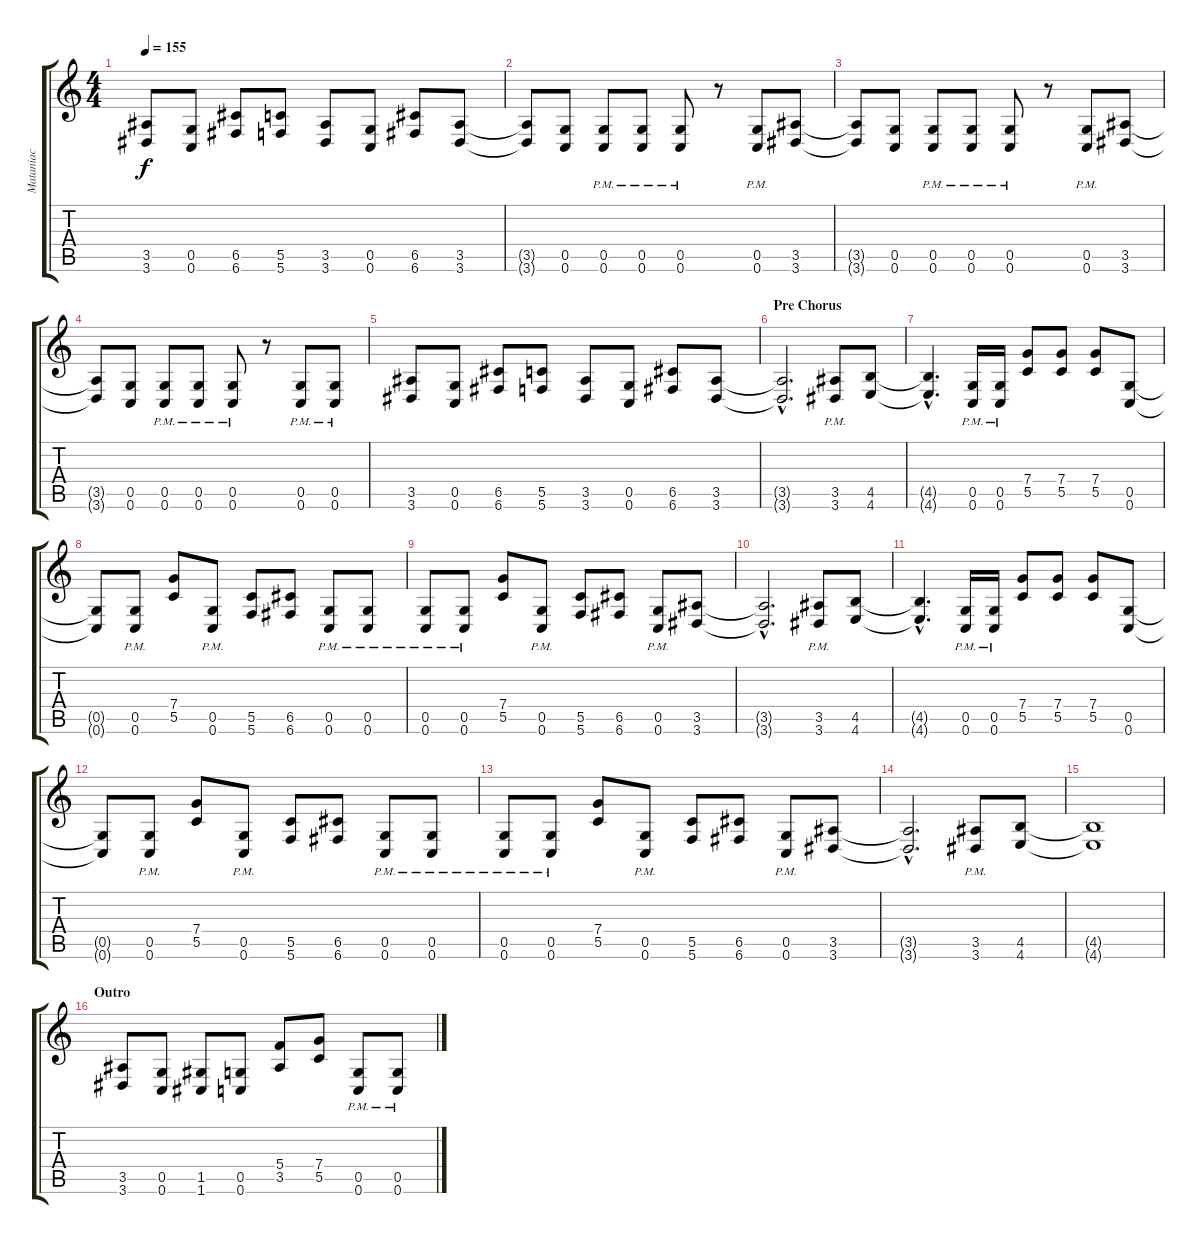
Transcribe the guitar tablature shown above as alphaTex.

\track ("Mataniac" "Mataniac") {instrument distortionguitar}
\staff {score tabs}
\tuning (D4 A3 F3 C3 G2 C2) {hide}
\ts (4 4)
\tempo 155
\clef g2
\ks c
(3.5 3.6).8{dy f} (0.5 0.6).8 (6.5 6.6).8 (5.5 5.6).8 (3.5 3.6).8 (0.5 0.6).8 (6.5 6.6).8 (3.5 3.6).8 |
(3.5{t} 3.6{t}).8 (0.5 0.6).8 (0.5{pm} 0.6{pm}).8 (0.5{pm} 0.6{pm}).8 (0.5{pm} 0.6{pm}).8 r.8 (0.5{pm} 0.6{pm}).8 (3.5 3.6).8 |
(3.5{t} 3.6{t}).8 (0.5 0.6).8 (0.5{pm} 0.6{pm}).8 (0.5{pm} 0.6{pm}).8 (0.5{pm} 0.6{pm}).8 r.8 (0.5{pm} 0.6{pm}).8 (3.5 3.6).8 |
(3.5{t} 3.6{t}).8 (0.5 0.6).8 (0.5{pm} 0.6{pm}).8 (0.5{pm} 0.6{pm}).8 (0.5{pm} 0.6{pm}).8 r.8 (0.5{pm} 0.6{pm}).8 (0.5{pm} 0.6{pm}).8 |
(3.5 3.6).8 (0.5 0.6).8 (6.5 6.6).8 (5.5 5.6).8 (3.5 3.6).8 (0.5 0.6).8 (6.5 6.6).8 (3.5 3.6).8 |
\section ("" "Pre Chorus")
(3.5{hac t} 3.6{hac t}).2{d} (3.5{pm} 3.6{pm}).8 (4.5 4.6).8 |
(4.5{hac t} 4.6{hac t}).4{d} (0.5{pm} 0.6{pm}).16 (0.5{pm} 0.6{pm}).16 (7.4 5.5).8 (7.4 5.5).8 (7.4 5.5).8 (0.5 0.6).8 |
(0.5{t} 0.6{t}).8 (0.5{pm} 0.6{pm}).8 (7.4 5.5).8 (0.5{pm} 0.6{pm}).8 (5.5 5.6).8 (6.5 6.6).8 (0.5{pm} 0.6{pm}).8 (0.5{pm} 0.6{pm}).8 |
(0.5{pm} 0.6{pm}).8 (0.5{pm} 0.6{pm}).8 (7.4 5.5).8 (0.5{pm} 0.6{pm}).8 (5.5 5.6).8 (6.5 6.6).8 (0.5{pm} 0.6{pm}).8 (3.5 3.6).8 |
(3.5{hac t} 3.6{hac t}).2{d} (3.5{pm} 3.6{pm}).8 (4.5 4.6).8 |
(4.5{hac t} 4.6{hac t}).4{d} (0.5{pm} 0.6{pm}).16 (0.5{pm} 0.6{pm}).16 (7.4 5.5).8 (7.4 5.5).8 (7.4 5.5).8 (0.5 0.6).8 |
(0.5{t} 0.6{t}).8 (0.5{pm} 0.6{pm}).8 (7.4 5.5).8 (0.5{pm} 0.6{pm}).8 (5.5 5.6).8 (6.5 6.6).8 (0.5{pm} 0.6{pm}).8 (0.5{pm} 0.6{pm}).8 |
(0.5{pm} 0.6{pm}).8 (0.5{pm} 0.6{pm}).8 (7.4 5.5).8 (0.5{pm} 0.6{pm}).8 (5.5 5.6).8 (6.5 6.6).8 (0.5{pm} 0.6{pm}).8 (3.5 3.6).8 |
(3.5{hac t} 3.6{hac t}).2{d} (3.5{pm} 3.6{pm}).8 (4.5 4.6).8 |
(4.5{t} 4.6{t}).1 |
\section ("" "Outro")
(3.5 3.6).8 (0.5 0.6).8 (1.5 1.6).8 (0.5 0.6).8 (5.4 3.5).8 (7.4 5.5).8 (0.5{pm} 0.6{pm}).8 (0.5{pm} 0.6{pm}).8
